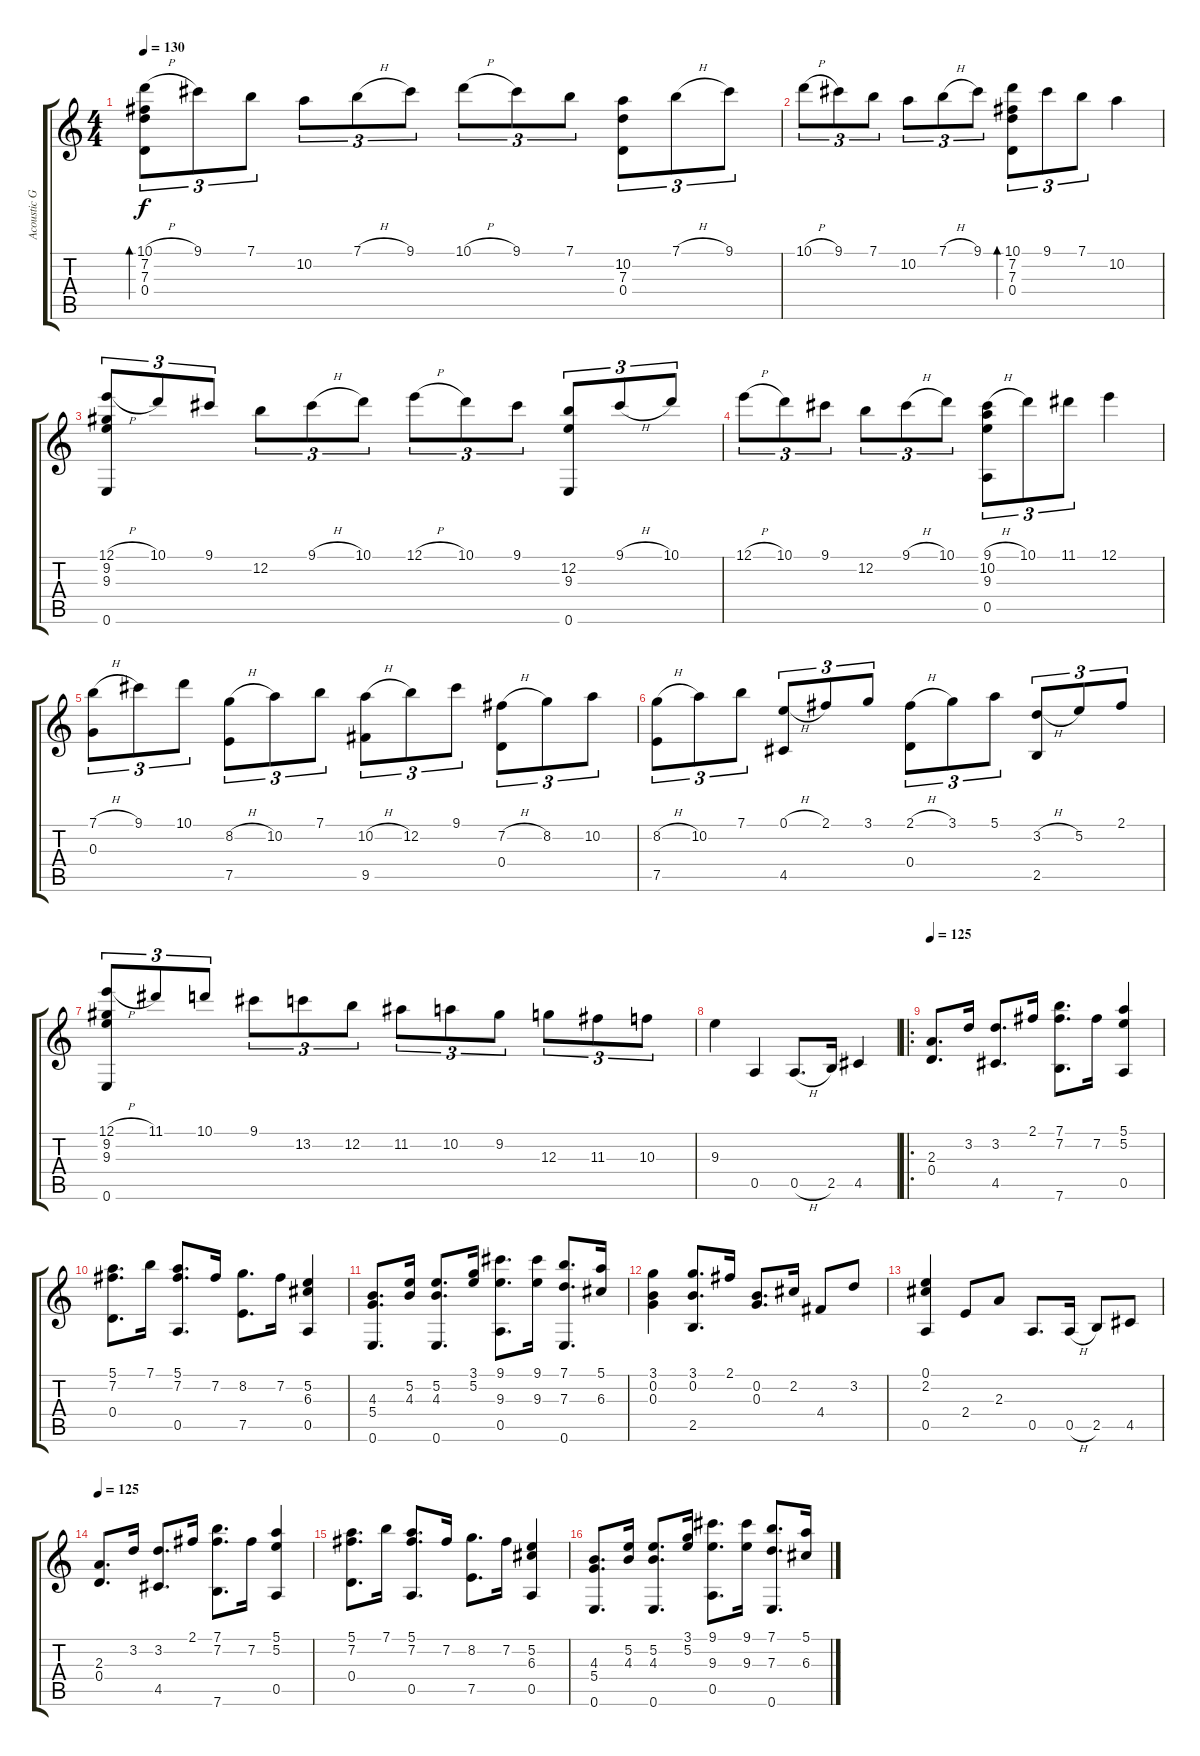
\track ("Acoustic Guitar (steel)" "Acoustic G") {instrument acousticguitarsteel}
\staff {score tabs}
\tuning (E4 B3 G3 D3 A2 E2) {hide}
\ts (4 4)
\tempo 130
\clef g2
\ks c
(10.1{h} 7.2 7.3 0.4).8{tu (3 2) bd 480 txt "" dy f instrument acousticguitarsteel} 9.1.8{tu (3 2)} 7.1.8{tu (3 2)} 10.2.8{tu (3 2)} 7.1{h}.8{tu (3 2)} 9.1.8{tu (3 2)} 10.1{h}.8{tu (3 2)} 9.1.8{tu (3 2)} 7.1.8{tu (3 2)} (10.2 7.3 0.4).8{tu (3 2)} 7.1{h}.8{tu (3 2)} 9.1.8{tu (3 2)} |
10.1{h}.8{tu (3 2)} 9.1.8{tu (3 2)} 7.1.8{tu (3 2)} 10.2.8{tu (3 2)} 7.1{h}.8{tu (3 2)} 9.1.8{tu (3 2)} (10.1 7.2 7.3 0.4).8{tu (3 2) bd 480 txt ""} 9.1.8{tu (3 2)} 7.1.8{tu (3 2)} 10.2.4 |
(12.1{h} 9.2 9.3 0.6).8{tu (3 2)} 10.1.8{tu (3 2)} 9.1.8{tu (3 2)} 12.2.8{tu (3 2)} 9.1{h}.8{tu (3 2)} 10.1.8{tu (3 2)} 12.1{h}.8{tu (3 2)} 10.1.8{tu (3 2)} 9.1.8{tu (3 2)} (12.2 9.3 0.6).8{tu (3 2)} 9.1{h}.8{tu (3 2)} 10.1.8{tu (3 2)} |
12.1{h}.8{tu (3 2)} 10.1.8{tu (3 2)} 9.1.8{tu (3 2)} 12.2.8{tu (3 2)} 9.1{h}.8{tu (3 2)} 10.1.8{tu (3 2)} (9.1{h} 10.2 9.3 0.5).8{tu (3 2)} 10.1.8{tu (3 2)} 11.1.8{tu (3 2)} 12.1.4 |
(7.1{h} 0.3).8{tu (3 2)} 9.1.8{tu (3 2)} 10.1.8{tu (3 2)} (8.2{h} 7.5).8{tu (3 2)} 10.2.8{tu (3 2)} 7.1.8{tu (3 2)} (10.2{h} 9.5).8{tu (3 2)} 12.2.8{tu (3 2)} 9.1.8{tu (3 2)} (7.2{h} 0.4).8{tu (3 2)} 8.2.8{tu (3 2)} 10.2.8{tu (3 2)} |
(8.2{h} 7.5).8{tu (3 2)} 10.2.8{tu (3 2)} 7.1.8{tu (3 2)} (0.1{h} 4.5).8{tu (3 2)} 2.1.8{tu (3 2)} 3.1.8{tu (3 2)} (2.1{h} 0.4).8{tu (3 2)} 3.1.8{tu (3 2)} 5.1.8{tu (3 2)} (3.2{h} 2.5).8{tu (3 2)} 5.2.8{tu (3 2)} 2.1.8{tu (3 2)} |
(12.1{h} 9.2 9.3 0.6).8{tu (3 2)} 11.1.8{tu (3 2)} 10.1.8{tu (3 2)} 9.1.8{tu (3 2)} 13.2.8{tu (3 2)} 12.2.8{tu (3 2)} 11.2.8{tu (3 2)} 10.2.8{tu (3 2)} 9.2.8{tu (3 2)} 12.3.8{tu (3 2)} 11.3.8{tu (3 2)} 10.3.8{tu (3 2)} |
9.3.4 0.5.4 0.5{h}.8{d} 2.5.16 4.5.4 |
\ro
\tempo 125
(2.3 0.4).8{d} 3.2.16 (3.2 4.5).8{d} 2.1.16 (7.1 7.2 7.6).8{d} 7.2.16 (5.1 5.2 0.5).4 |
(5.1 7.2 0.4).8{d} 7.1.16 (5.1 7.2 0.5).8{d} 7.2.16 (8.2 7.5).8{d} 7.2.16 (5.2 6.3 0.5).4 |
(4.3 5.4 0.6).8{d} (5.2 4.3).16 (5.2 4.3 0.6).8{d} (3.1 5.2).16 (9.1 9.3 0.5).8{d} (9.1 9.3).16 (7.1 7.3 0.6).8{d} (5.1 6.3).16 |
(3.1 0.2 0.3).4 (3.1 0.2 2.5).8{d} 2.1.16 (0.2 0.3).8{d} 2.2.16 4.4.8 3.2.8 |
(0.1 2.2 0.5).4 2.4.8 2.3.8 0.5.8{d} 0.5{h}.16 2.5.8 4.5.8 |
\tempo 125
(2.3 0.4).8{d} 3.2.16 (3.2 4.5).8{d} 2.1.16 (7.1 7.2 7.6).8{d} 7.2.16 (5.1 5.2 0.5).4 |
(5.1 7.2 0.4).8{d} 7.1.16 (5.1 7.2 0.5).8{d} 7.2.16 (8.2 7.5).8{d} 7.2.16 (5.2 6.3 0.5).4 |
(4.3 5.4 0.6).8{d} (5.2 4.3).16 (5.2 4.3 0.6).8{d} (3.1 5.2).16 (9.1 9.3 0.5).8{d} (9.1 9.3).16 (7.1 7.3 0.6).8{d} (5.1 6.3).16
